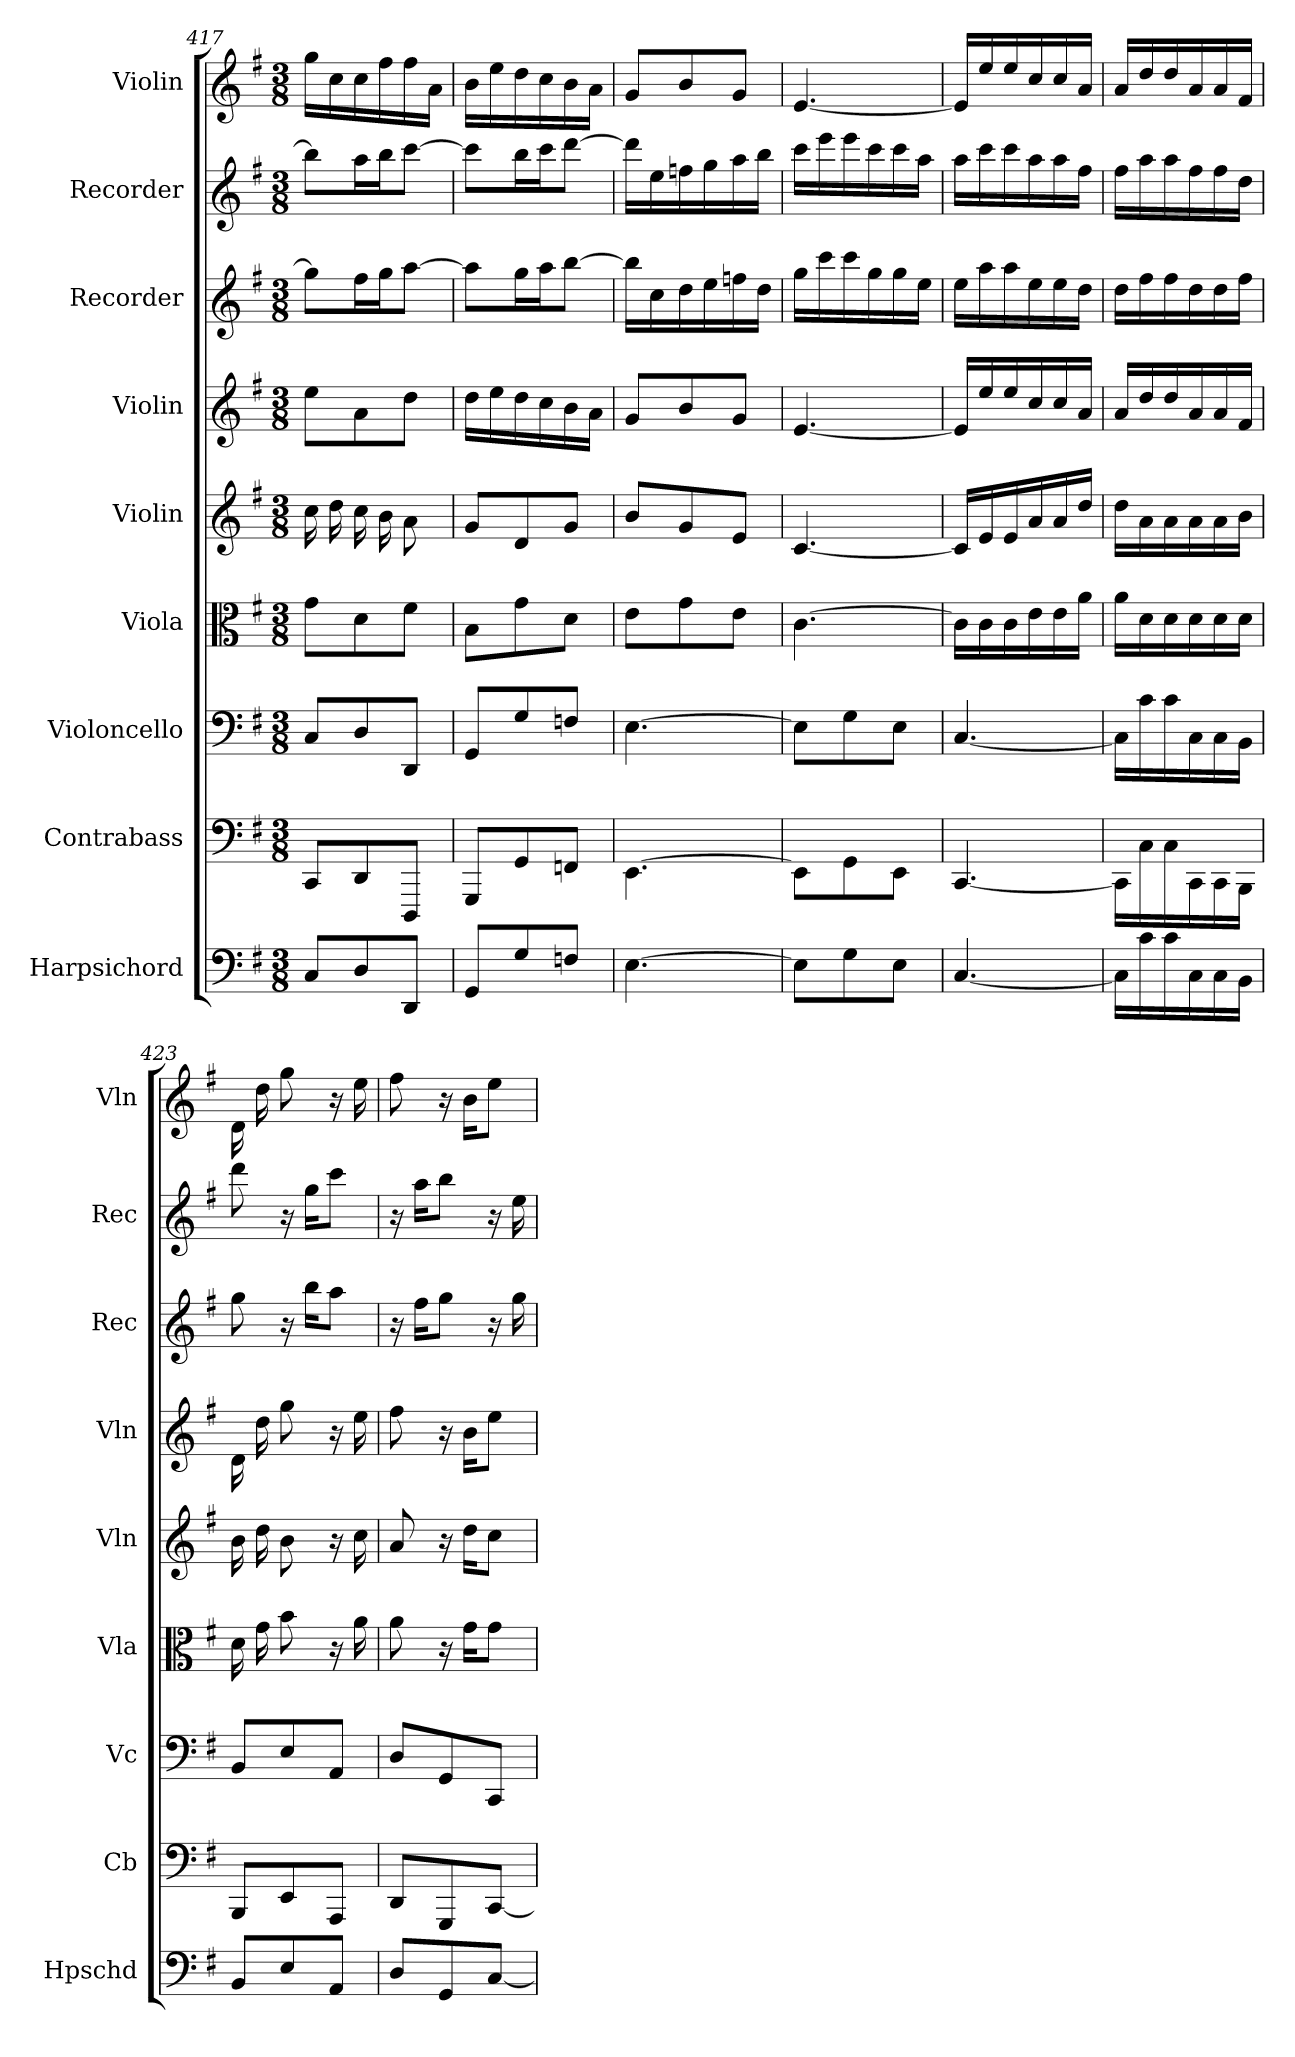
**kern	**kern	**kern	**kern	**kern	**kern	**kern	**kern	**kern
*part9	*part8	*part7	*part6	*part5	*part4	*part3	*part2	*part1
*staff9	*staff8	*staff7	*staff6	*staff5	*staff4	*staff3	*staff2	*staff1
*I"Harpsichord	*I"Contrabass	*I"Violoncello	*I"Viola	*I"Violin	*I"Violin	*I"Recorder	*I"Recorder	*I"Violin
*I'Hpschd	*I'Cb	*I'Vc	*I'Vla	*I'Vln	*I'Vln	*I'Rec	*I'Rec	*I'Vln
*clefF4	*clefF4	*clefF4	*clefC3	*clefG2	*clefG2	*clefG2	*clefG2	*clefG2
*	*ITrd7c12	*	*	*	*	*	*	*
*k[f#]	*k[f#]	*k[f#]	*k[f#]	*k[f#]	*k[f#]	*k[f#]	*k[f#]	*k[f#]
*G:	*G:	*G:	*G:	*G:	*G:	*G:	*G:	*G:
*M3/8	*M3/8	*M3/8	*M3/8	*M3/8	*M3/8	*M3/8	*M3/8	*M3/8
=417	=417	=417	=417	=417	=417	=417	=417	=417
8C/L	8CCC/L	8C/L	8g\L	16cc\	8ee\L	8gg\L]	8bb\L]	16gg\LL
.	.	.	.	16dd\	.	.	.	16cc\
8D/	8DDD/	8D/	8d\	16cc\	8a\	16ff#\L	16aa\L	16cc\
.	.	.	.	16b\	.	16gg\J	16bb\J	16ff#\
8DD/J	8DDDD/J	8DD/J	8f#\J	8a\	8dd\J	[8aa\J	[8ccc\J	16ff#\
.	.	.	.	.	.	.	.	16a\JJ
=418	=418	=418	=418	=418	=418	=418	=418	=418
8GG/L	8GGGG/L	8GG/L	8B\L	8g/L	16dd\LL	8aa\L]	8ccc\L]	16b\LL
.	.	.	.	.	16ee\	.	.	16ee\
8G/	8GGG/	8G/	8g\	8d/	16dd\	16gg\L	16bb\L	16dd\
.	.	.	.	.	16cc\	16aa\J	16ccc\J	16cc\
8Fn/J	8FFFn/J	8Fn/J	8d\J	8g/J	16b\	[8bb\J	[8ddd\J	16b\
.	.	.	.	.	16a\JJ	.	.	16a\JJ
=419	=419	=419	=419	=419	=419	=419	=419	=419
[4.E\	[4.EEE\	[4.E\	8e\L	8b/L	8g/L	16bb\LL]	16ddd\LL]	8g/L
.	.	.	.	.	.	16cc\	16ee\	.
.	.	.	8g\	8g/	8b/	16dd\	16ffn\	8b/
.	.	.	.	.	.	16ee\	16gg\	.
.	.	.	8e\J	8e/J	8g/J	16ffn\	16aa\	8g/J
.	.	.	.	.	.	16dd\JJ	16bb\JJ	.
=420	=420	=420	=420	=420	=420	=420	=420	=420
8E\L]	8EEE\L]	8E\L]	[4.c\	[4.c/	[4.e/	16gg\LL	16ccc\LL	[4.e/
.	.	.	.	.	.	16ccc\	16eee\	.
8G\	8GGG\	8G\	.	.	.	16ccc\	16eee\	.
.	.	.	.	.	.	16gg\	16ccc\	.
8E\J	8EEE\J	8E\J	.	.	.	16gg\	16ccc\	.
.	.	.	.	.	.	16ee\JJ	16aa\JJ	.
=421	=421	=421	=421	=421	=421	=421	=421	=421
[4.C/	[4.CCC/	[4.C/	16c\LL]	16c/LL]	16e/LL]	16ee\LL	16aa\LL	16e/LL]
.	.	.	16c\	16e/	16ee/	16aa\	16ccc\	16ee/
.	.	.	16c\	16e/	16ee/	16aa\	16ccc\	16ee/
.	.	.	16e\	16a/	16cc/	16ee\	16aa\	16cc/
.	.	.	16e\	16a/	16cc/	16ee\	16aa\	16cc/
.	.	.	16a\JJ	16dd/JJ	16a/JJ	16dd\JJ	16ff#\JJ	16a/JJ
=422	=422	=422	=422	=422	=422	=422	=422	=422
16C\LL]	16CCC\LL]	16C\LL]	16a\LL	16dd\LL	16a/LL	16dd\LL	16ff#\LL	16a/LL
16c\	16CC\	16c\	16d\	16a\	16dd/	16ff#\	16aa\	16dd/
16c\	16CC\	16c\	16d\	16a\	16dd/	16ff#\	16aa\	16dd/
16C\	16CCC\	16C\	16d\	16a\	16a/	16dd\	16ff#\	16a/
16C\	16CCC\	16C\	16d\	16a\	16a/	16dd\	16ff#\	16a/
16BB\JJ	16BBBB\JJ	16BB\JJ	16d\JJ	16b\JJ	16f#/JJ	16ff#\JJ	16dd\JJ	16f#/JJ
=423	=423	=423	=423	=423	=423	=423	=423	=423
8BB/L	8BBBB/L	8BB/L	16d\	16b\	16d\	8gg\	8ddd\	16d\
.	.	.	16g\	16dd\	16dd\	.	.	16dd\
8E/	8EEE/	8E/	8b\	8b\	8gg\	16r	16r	8gg\
.	.	.	.	.	.	16bb\KL	16gg\KL	.
8AA/J	8AAAA/J	8AA/J	16r	16r	16r	8aa\J	8ccc\J	16r
.	.	.	16a\	16cc\	16ee\	.	.	16ee\
=424	=424	=424	=424	=424	=424	=424	=424	=424
8D/L	8DDD/L	8D/L	8a\	8a/	8ff#\	16r	16r	8ff#\
.	.	.	.	.	.	16ff#\KL	16aa\KL	.
8GG/	8GGGG/	8GG/	16r	16r	16r	8gg\J	8bb\J	16r
.	.	.	16g\KL	16dd\KL	16b\KL	.	.	16b\KL
[8C/J	[8CCC/J	8CC/J	8g\J	8cc\J	8ee\J	16r	16r	8ee\J
.	.	.	.	.	.	16gg\	16ee\	.
=	=	=	=	=	=	=	=	=
*-	*-	*-	*-	*-	*-	*-	*-	*-
